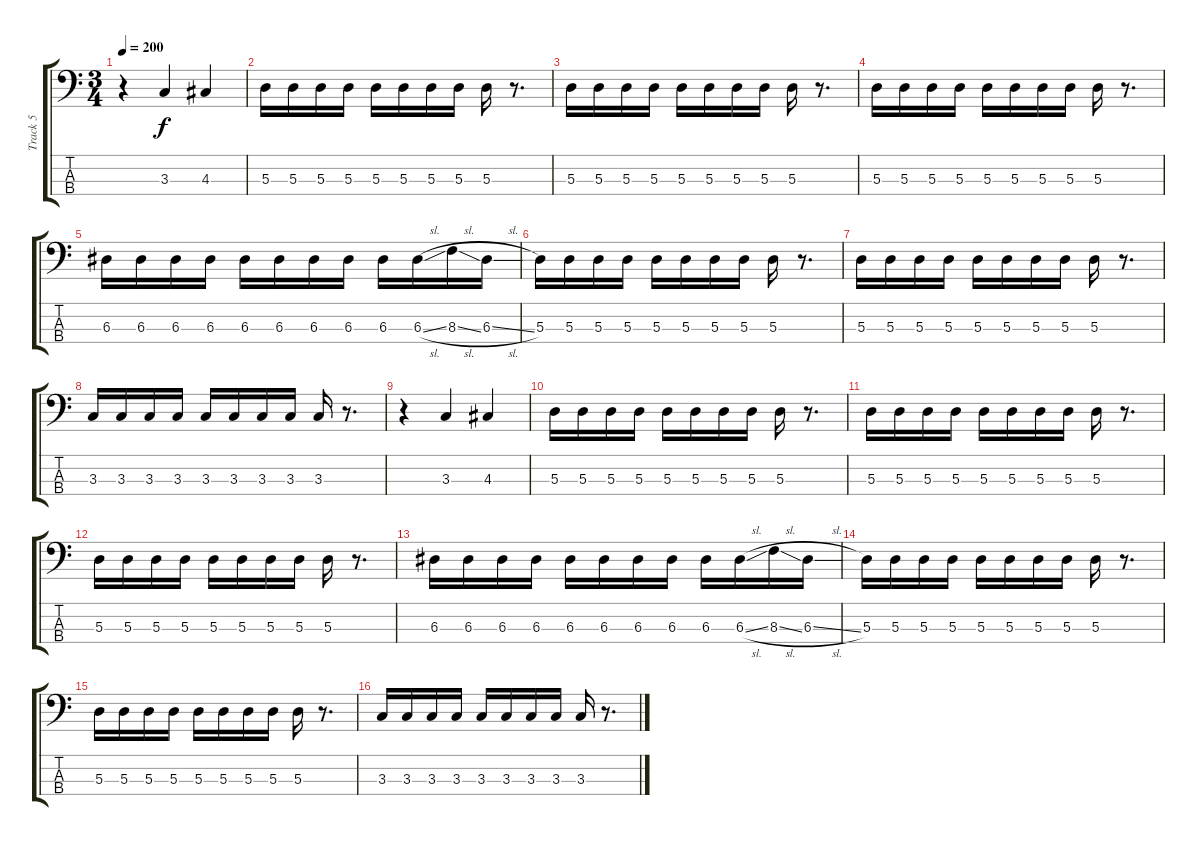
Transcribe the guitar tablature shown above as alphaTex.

\track ("Track 5" "Track 5") {instrument electricbasspick}
\staff {score tabs}
\tuning (G2 D2 A1 E1) {hide}
\ts (3 4)
\tempo 200
\clef f4
\ks c
r.4{dy f} 3.3.4 4.3.4 |
5.3.16 5.3.16 5.3.16 5.3.16 5.3.16 5.3.16 5.3.16 5.3.16 5.3.16 r.8{d} |
5.3.16 5.3.16 5.3.16 5.3.16 5.3.16 5.3.16 5.3.16 5.3.16 5.3.16 r.8{d} |
5.3.16 5.3.16 5.3.16 5.3.16 5.3.16 5.3.16 5.3.16 5.3.16 5.3.16 r.8{d} |
6.3.16 6.3.16 6.3.16 6.3.16 6.3.16 6.3.16 6.3.16 6.3.16 6.3.16 6.3{sl}.16 8.3{sl}.16 6.3{sl}.16 |
5.3.16 5.3.16 5.3.16 5.3.16 5.3.16 5.3.16 5.3.16 5.3.16 5.3.16 r.8{d} |
5.3.16 5.3.16 5.3.16 5.3.16 5.3.16 5.3.16 5.3.16 5.3.16 5.3.16 r.8{d} |
3.3.16 3.3.16 3.3.16 3.3.16 3.3.16 3.3.16 3.3.16 3.3.16 3.3.16 r.8{d} |
r.4 3.3.4 4.3.4 |
5.3.16 5.3.16 5.3.16 5.3.16 5.3.16 5.3.16 5.3.16 5.3.16 5.3.16 r.8{d} |
5.3.16 5.3.16 5.3.16 5.3.16 5.3.16 5.3.16 5.3.16 5.3.16 5.3.16 r.8{d} |
5.3.16 5.3.16 5.3.16 5.3.16 5.3.16 5.3.16 5.3.16 5.3.16 5.3.16 r.8{d} |
6.3.16 6.3.16 6.3.16 6.3.16 6.3.16 6.3.16 6.3.16 6.3.16 6.3.16 6.3{sl}.16 8.3{sl}.16 6.3{sl}.16 |
5.3.16 5.3.16 5.3.16 5.3.16 5.3.16 5.3.16 5.3.16 5.3.16 5.3.16 r.8{d} |
5.3.16 5.3.16 5.3.16 5.3.16 5.3.16 5.3.16 5.3.16 5.3.16 5.3.16 r.8{d} |
3.3.16 3.3.16 3.3.16 3.3.16 3.3.16 3.3.16 3.3.16 3.3.16 3.3.16 r.8{d}
